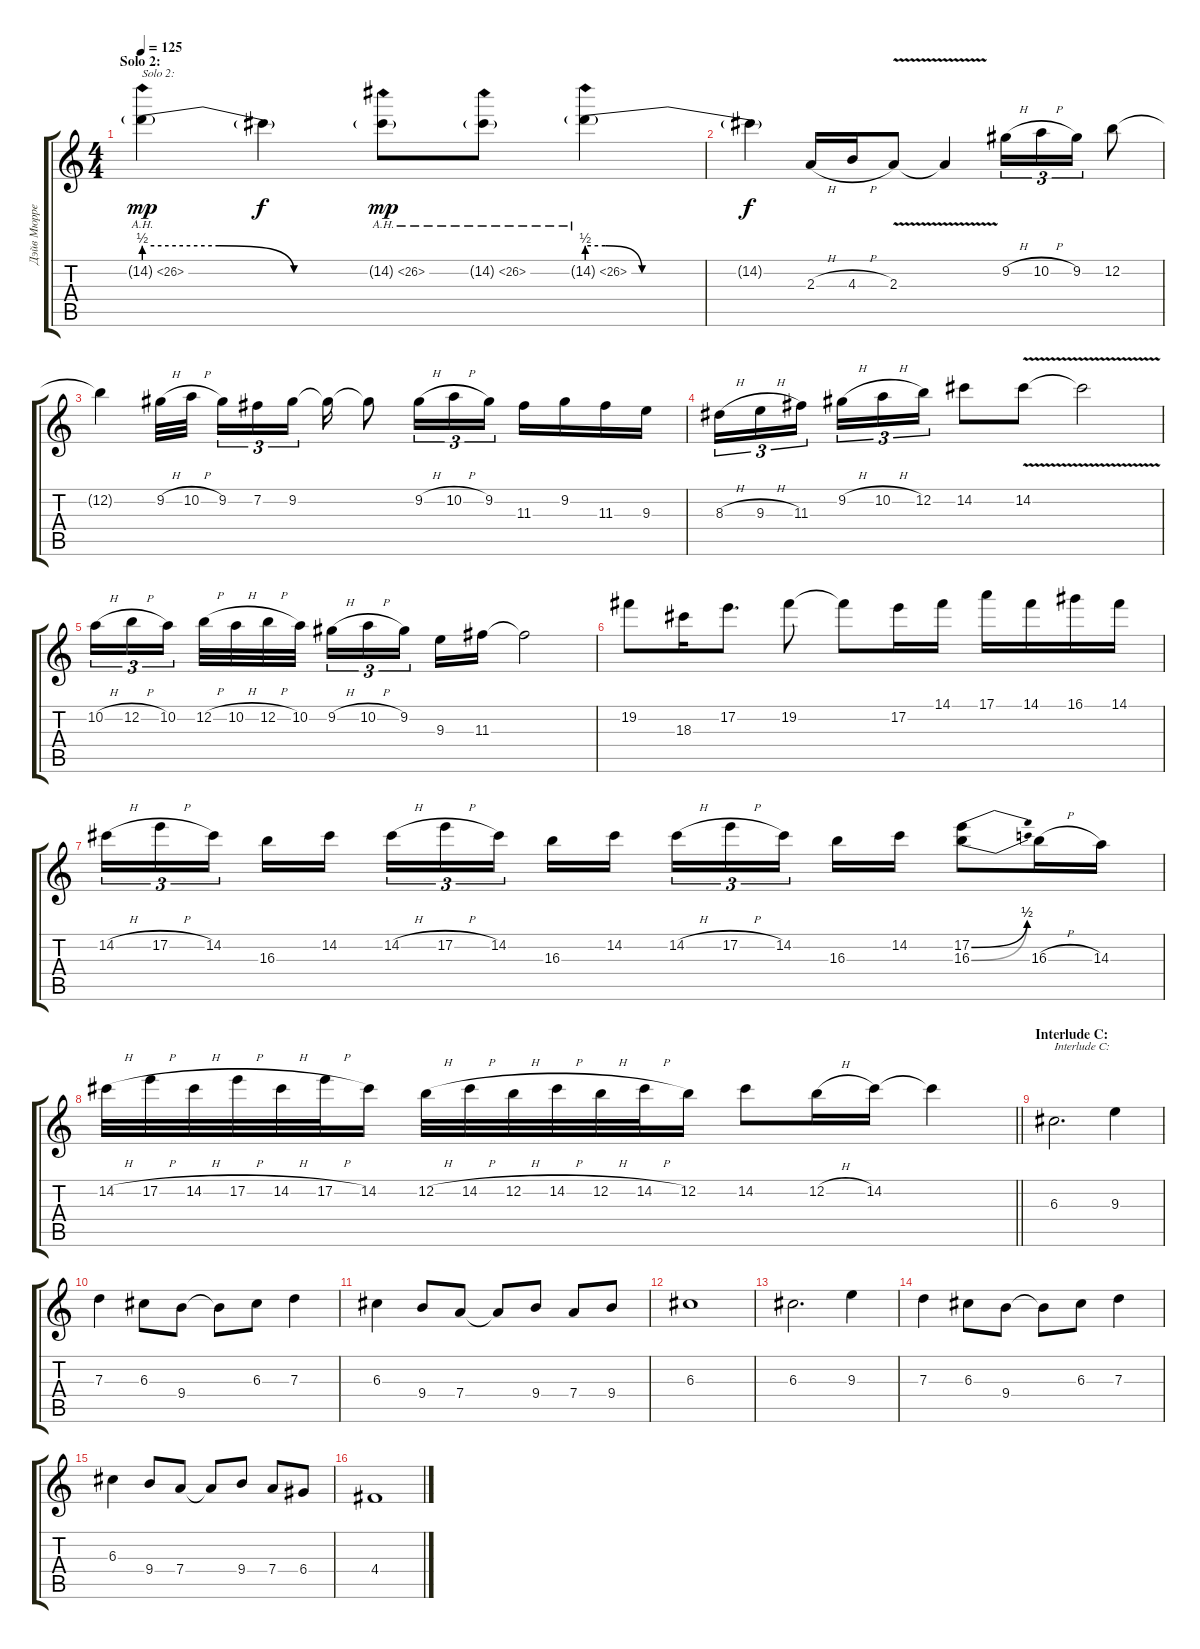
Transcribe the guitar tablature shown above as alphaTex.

\track ("Дэйв Мюррей" "Дэйв Мюрре") {instrument electricguitarclean}
\staff {score tabs}
\tuning (E4 B3 G3 D3 A2 E2) {hide}
\ts (4 4)
\section ("" "Solo 2:")
\tempo 125
\clef g2
\ks c
14.2{be (custom 0 2 20 2 40 0 60 0) ah 12 g}.4{txt "Solo 2:" dy mp volume 12 instrument overdrivenguitar} 14.2{t}.4{dy f} 14.2{ah 12 g}.8{dy mp} 14.2{ah 12 g}.8 14.2{be (custom 0 2 5 2 15 0 40 0 60 0) ah 12 g}.4 |
14.2{t}.4{dy f} 2.3{h}.16 4.3{h}.16 2.3{v}.8 2.3{t}.4 9.2{h}.16{tu (3 2)} 10.2{h}.16{tu (3 2)} 9.2.16{tu (3 2)} 12.2.8 |
12.2{t}.4 9.2{h}.32 10.2{h}.32{beam splitsecondary} 9.2.16{tu (3 2)} 7.2.16{tu (3 2)} 9.2.16{tu (3 2) beam splitsecondary} 9.2{t}.16 9.2{t}.8 9.2{h}.16{tu (3 2)} 10.2{h}.16{tu (3 2)} 9.2.16{tu (3 2)} 11.3.16 9.2.16 11.3.16 9.3.16 |
8.3{h}.16{tu (3 2)} 9.3{h}.16{tu (3 2)} 11.3.16{tu (3 2) beam splitsecondary} 9.2{h}.16{tu (3 2)} 10.2{h}.16{tu (3 2)} 12.2.16{tu (3 2)} 14.2.8 14.2{v}.8 14.2{t}.2 |
10.2{h}.16{tu (3 2)} 12.2{h}.16{tu (3 2)} 10.2.16{tu (3 2) beam splitsecondary} 12.2{h}.32 10.2{h}.32 12.2{h}.32 10.2.32 9.2{h}.16{tu (3 2)} 10.2{h}.16{tu (3 2)} 9.2.16{tu (3 2) beam splitsecondary} 9.3.16 11.3.16 11.3{t}.2 |
19.2.8 18.3.16 17.2.8{d} 19.2.8 19.2{t}.8 17.2.16 14.1.16 17.1.16 14.1.16 16.1.16 14.1.16 |
14.2{h}.16{tu (3 2)} 17.2{h}.16{tu (3 2)} 14.2.16{tu (3 2) beam splitsecondary} 16.3.16 14.2.16 14.2{h}.16{tu (3 2)} 17.2{h}.16{tu (3 2)} 14.2.16{tu (3 2) beam splitsecondary} 16.3.16 14.2.16 14.2{h}.16{tu (3 2)} 17.2{h}.16{tu (3 2)} 14.2.16{tu (3 2) beam splitsecondary} 16.3.16 14.2.16 (17.2{be (bend 0 0 60 2)} 16.3{be (bend 0 0 60 2)}).8 16.3{h}.16 14.3.16 |
\barLineRight lightlight
14.2{h}.32 17.2{h}.32 14.2{h}.32 17.2{h}.32 14.2{h}.32 17.2{h}.32 14.2.16 12.2{h}.32 14.2{h}.32 12.2{h}.32 14.2{h}.32 12.2{h}.32 14.2{h}.32 12.2.16 14.2.8 12.2{h}.16 14.2.16 14.2{t}.4 |
\section ("" "Interlude C:")
6.3.2{d txt "Interlude C:" volume 10 instrument overdrivenguitar} 9.3.4 |
7.3.4 6.3.8 9.4.8 9.4{t}.8 6.3.8 7.3.4 |
6.3.4 9.4.8 7.4.8 7.4{t}.8 9.4.8 7.4.8 9.4.8 |
6.3.1 |
6.3.2{d} 9.3.4 |
7.3.4 6.3.8 9.4.8 9.4{t}.8 6.3.8 7.3.4 |
6.3.4 9.4.8 7.4.8 7.4{t}.8 9.4.8 7.4.8 6.4.8 |
4.4.1
